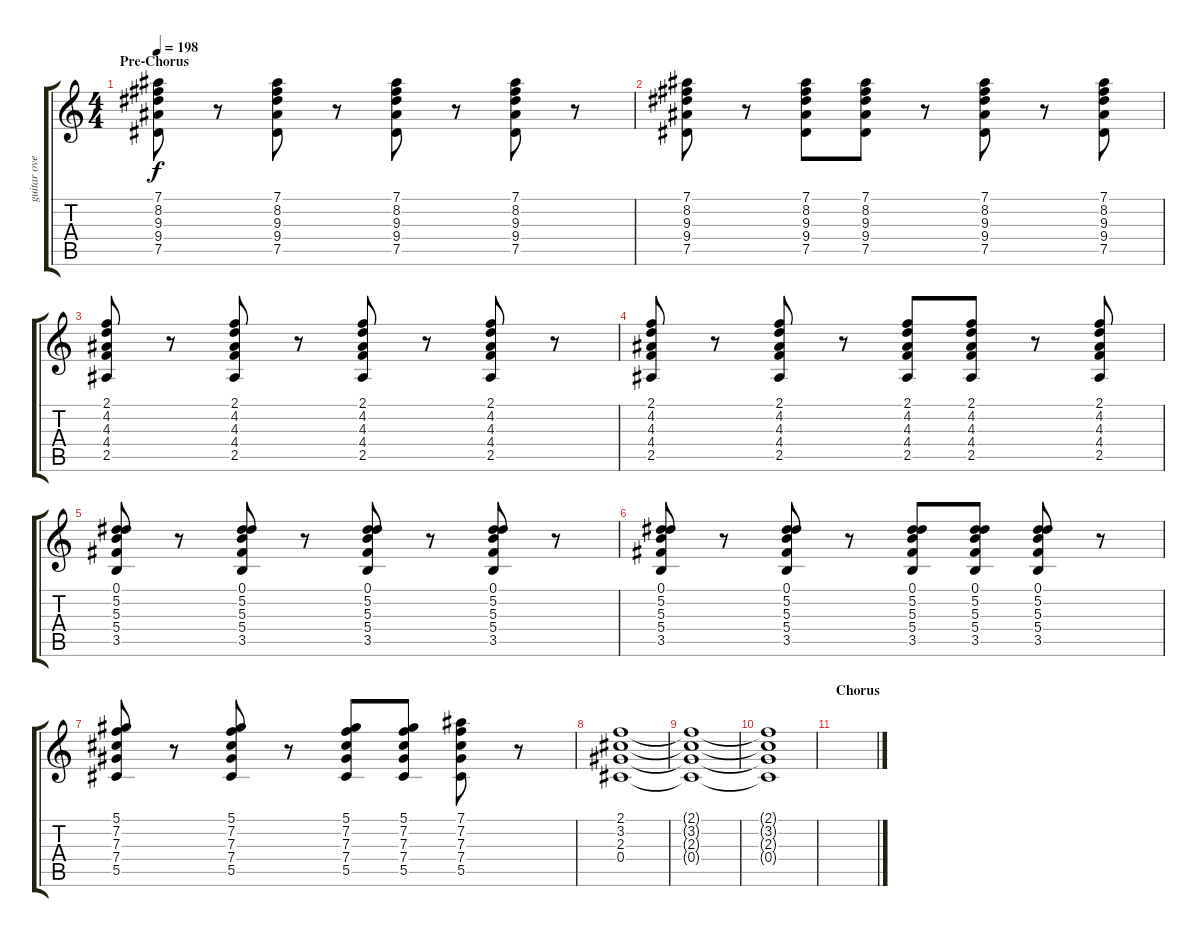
\track ("guitar overdr." "guitar ove") {instrument overdrivenguitar}
\staff {score tabs}
\tuning (Eb4 Bb3 Gb3 Db3 Ab2 Eb2) {hide}
\ts (4 4)
\section ("" "Pre-Chorus")
\tempo 198
\clef g2
\ks c
(7.1 8.2 9.3 9.4 7.5).8{dy f volume 10 instrument distortionguitar} r.8 (7.1 8.2 9.3 9.4 7.5).8 r.8 (7.1 8.2 9.3 9.4 7.5).8 r.8 (7.1 8.2 9.3 9.4 7.5).8 r.8 |
(7.1 8.2 9.3 9.4 7.5).8 r.8 (7.1 8.2 9.3 9.4 7.5).8 (7.1 8.2 9.3 9.4 7.5).8 r.8 (7.1 8.2 9.3 9.4 7.5).8 r.8 (7.1 8.2 9.3 9.4 7.5).8 |
(2.1 4.2 4.3 4.4 2.5).8 r.8 (2.1 4.2 4.3 4.4 2.5).8 r.8 (2.1 4.2 4.3 4.4 2.5).8 r.8 (2.1 4.2 4.3 4.4 2.5).8 r.8 |
(2.1 4.2 4.3 4.4 2.5).8 r.8 (2.1 4.2 4.3 4.4 2.5).8 r.8 (2.1 4.2 4.3 4.4 2.5).8 (2.1 4.2 4.3 4.4 2.5).8 r.8 (2.1 4.2 4.3 4.4 2.5).8 |
(0.1 5.2 5.3 5.4 3.5).8 r.8 (0.1 5.2 5.3 5.4 3.5).8 r.8 (0.1 5.2 5.3 5.4 3.5).8 r.8 (0.1 5.2 5.3 5.4 3.5).8 r.8 |
(0.1 5.2 5.3 5.4 3.5).8 r.8 (0.1 5.2 5.3 5.4 3.5).8 r.8 (0.1 5.2 5.3 5.4 3.5).8 (0.1 5.2 5.3 5.4 3.5).8 (0.1 5.2 5.3 5.4 3.5).8 r.8 |
(5.1 7.2 7.3 7.4 5.5).8 r.8 (5.1 7.2 7.3 7.4 5.5).8 r.8 (5.1 7.2 7.3 7.4 5.5).8 (5.1 7.2 7.3 7.4 5.5).8 (7.1 7.2 7.3 7.4 5.5).8 r.8 |
(2.1 3.2 2.3 0.4).1 |
(2.1{t} 3.2{t} 2.3{t} 0.4{t}).1{volume 6} |
(2.1{t} 3.2{t} 2.3{t} 0.4{t}).1 |
\section ("" "Chorus")
